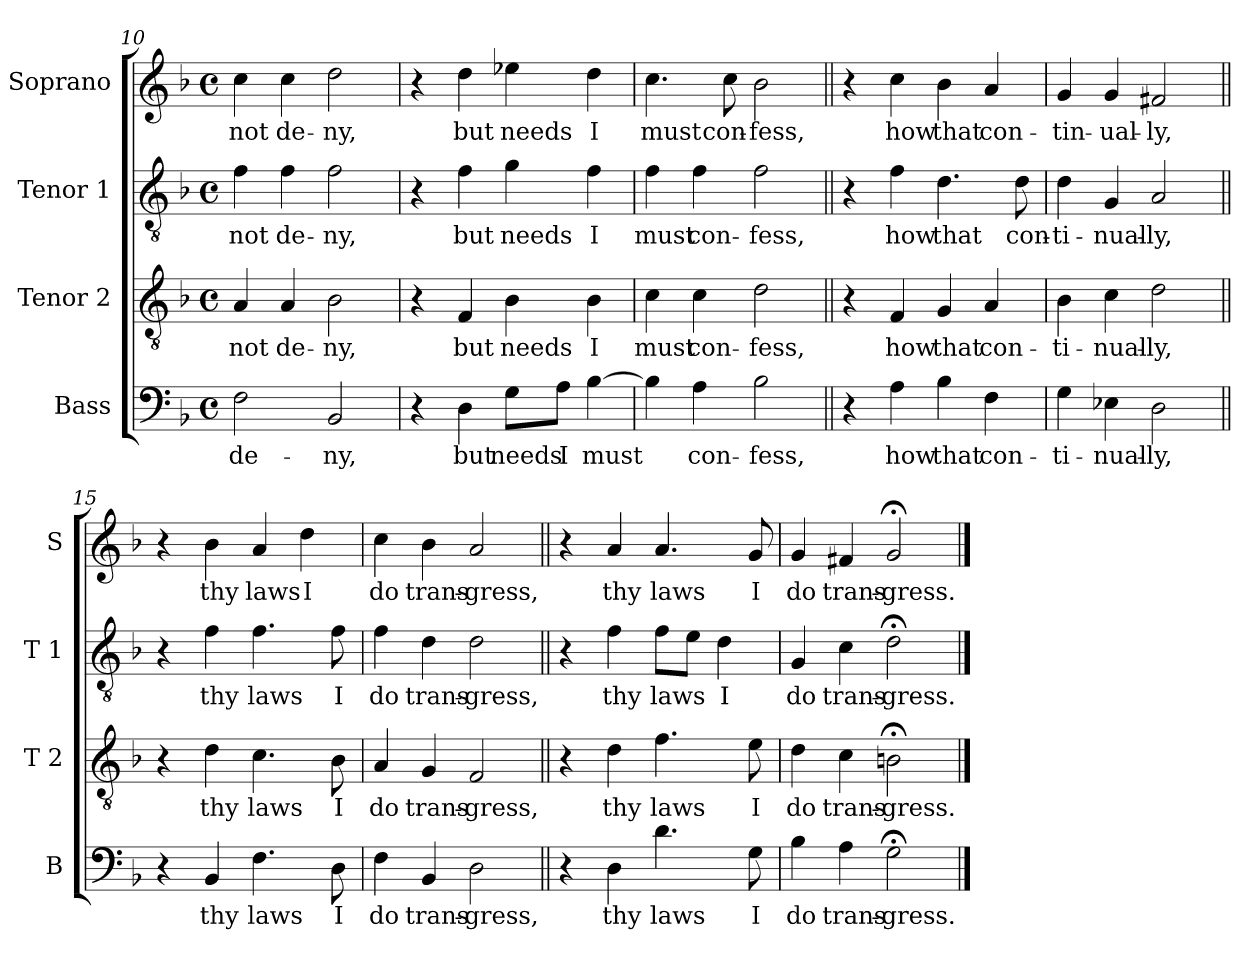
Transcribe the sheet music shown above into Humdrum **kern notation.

**kern	**text	**kern	**text	**kern	**text	**kern	**text
*part4	*part4	*part3	*part3	*part2	*part2	*part1	*part1
*staff4	*staff4	*staff3	*staff3	*staff2	*staff2	*staff1	*staff1
*I"Bass	*	*I"Tenor 2	*	*I"Tenor 1	*	*I"Soprano	*
*I'B	*	*I'T 2	*	*I'T 1	*	*I'S	*
!!LO:LB:g=z
*clefF4	*	*clefGv2	*	*clefGv2	*	*clefG2	*
*k[b-]	*	*k[b-]	*	*k[b-]	*	*k[b-]	*
*F:	*	*F:	*	*F:	*	*F:	*
*M4/4	*	*M4/4	*	*M4/4	*	*M4/4	*
*met(c)	*	*met(c)	*	*met(c)	*	*met(c)	*
=10	=10	=10	=10	=10	=10	=10	=10
!	!LO:LY:b	!	!LO:LY:b	!	!LO:LY:b	!	!LO:LY:b
2F\	de-	4A/	not	4f\	not	4cc\	not
!	!	!	!LO:LY:b	!	!LO:LY:b	!	!LO:LY:b
.	.	4A/	de-	4f\	de-	4cc\	de-
!	!LO:LY:b	!	!LO:LY:b	!	!LO:LY:b	!	!LO:LY:b
2BB-/	-ny,	2B-\	-ny,	2f\	-ny,	2dd\	-ny,
=11	=11	=11	=11	=11	=11	=11	=11
4r	.	4r	.	4r	.	4r	.
!	!LO:LY:b	!	!LO:LY:b	!	!LO:LY:b	!	!LO:LY:b
4D\	but	4F/	but	4f\	but	4dd\	but
!	!LO:LY:b	!	!LO:LY:b	!	!LO:LY:b	!	!LO:LY:b
8G\L	needs	4B-\	needs	4g\	needs	4ee-X\	needs
!	!LO:LY:b	!	!	!	!	!	!
8A\J	I	.	.	.	.	.	.
!	!LO:LY:b	!	!LO:LY:b	!	!LO:LY:b	!	!LO:LY:b
[4B-\	must	4B-\	I	4f\	I	4dd\	I
=12	=12	=12	=12	=12	=12	=12	=12
!	!	!	!LO:LY:b	!	!LO:LY:b	!	!LO:LY:b
4B-\]	.	4c\	must	4f\	must	4.cc\	must
!	!LO:LY:b	!	!LO:LY:b	!	!LO:LY:b	!	!
4A\	con-	4c\	con-	4f\	con-	.	.
!	!	!	!	!	!	!	!LO:LY:b
.	.	.	.	.	.	8cc\	con-
!	!LO:LY:b	!	!LO:LY:b	!	!LO:LY:b	!	!LO:LY:b
2B-\	-fess,	2d\	-fess,	2f\	-fess,	2b-\	-fess,
=13||	=13||	=13||	=13||	=13||	=13||	=13||	=13||
4r	.	4r	.	4r	.	4r	.
!	!LO:LY:b	!	!LO:LY:b	!	!LO:LY:b	!	!LO:LY:b
4A\	how	4F/	how	4f\	how	4cc\	how
!	!LO:LY:b	!	!LO:LY:b	!	!LO:LY:b	!	!LO:LY:b
4B-\	that	4G/	that	4.d\	that	4b-\	that
!	!LO:LY:b	!	!LO:LY:b	!	!	!	!LO:LY:b
4F\	con-	4A/	con-	.	.	4a/	con-
!	!	!	!	!	!LO:LY:b	!	!
.	.	.	.	8d\	con-	.	.
=14	=14	=14	=14	=14	=14	=14	=14
!	!LO:LY:b	!	!LO:LY:b	!	!LO:LY:b	!	!LO:LY:b
4G\	-ti-	4B-\	-ti-	4d\	-ti-	4g/	-tin-
!	!LO:LY:b	!	!LO:LY:b	!	!LO:LY:b	!	!LO:LY:b
4E-X\	-nual-	4c\	-nual-	4G/	-nual-	4g/	-ual-
!	!LO:LY:b	!	!LO:LY:b	!	!LO:LY:b	!	!LO:LY:b
2D\	-ly,	2d\	-ly,	2A/	-ly,	2f#X/	-ly,
!!LO:PB:g=z
=15||	=15||	=15||	=15||	=15||	=15||	=15||	=15||
4r	.	4r	.	4r	.	4r	.
!	!LO:LY:b	!	!LO:LY:b	!	!LO:LY:b	!	!LO:LY:b
4BB-/	thy	4d\	thy	4f\	thy	4b-\	thy
!	!LO:LY:b	!	!LO:LY:b	!	!LO:LY:b	!	!LO:LY:b
4.F\	laws	4.c\	laws	4.f\	laws	4a/	laws
!	!	!	!	!	!	!	!LO:LY:b
.	.	.	.	.	.	4dd\	I
!	!LO:LY:b	!	!LO:LY:b	!	!LO:LY:b	!	!
8D\	I	8B-\	I	8f\	I	.	.
=16	=16	=16	=16	=16	=16	=16	=16
!	!LO:LY:b	!	!LO:LY:b	!	!LO:LY:b	!	!LO:LY:b
4F\	do	4A/	do	4f\	do	4cc\	do
!	!LO:LY:b	!	!LO:LY:b	!	!LO:LY:b	!	!LO:LY:b
4BB-/	trans-	4G/	trans-	4d\	trans-	4b-\	trans-
!	!LO:LY:b	!	!LO:LY:b	!	!LO:LY:b	!	!LO:LY:b
2D\	-gress,	2F/	-gress,	2d\	-gress,	2a/	-gress,
=17||	=17||	=17||	=17||	=17||	=17||	=17||	=17||
4r	.	4r	.	4r	.	4r	.
!	!LO:LY:b	!	!LO:LY:b	!	!LO:LY:b	!	!LO:LY:b
4D\	thy	4d\	thy	4f\	thy	4a/	thy
!	!LO:LY:b	!	!LO:LY:b	!	!LO:LY:b	!	!LO:LY:b
4.d\	laws	4.f\	laws	8f\L	laws	4.a/	laws
.	.	.	.	8e\J	.	.	.
!	!	!	!	!	!LO:LY:b	!	!
.	.	.	.	4d\	I	.	.
!	!LO:LY:b	!	!LO:LY:b	!	!	!	!LO:LY:b
8G\	I	8e\	I	.	.	8g/	I
=18	=18	=18	=18	=18	=18	=18	=18
!	!LO:LY:b	!	!LO:LY:b	!	!LO:LY:b	!	!LO:LY:b
4B-\	do	4d\	do	4G/	do	4g/	do
!	!LO:LY:b	!	!LO:LY:b	!	!LO:LY:b	!	!LO:LY:b
4A\	trans-	4c\	trans-	4c\	trans-	4f#X/	trans-
!	!LO:LY:b	!	!LO:LY:b	!	!LO:LY:b	!	!LO:LY:b
2G;<\	-gress.	2Bn;<\	-gress.	2d;<\	-gress.	2g;</	-gress.
==	==	==	==	==	==	==	==
*-	*-	*-	*-	*-	*-	*-	*-
